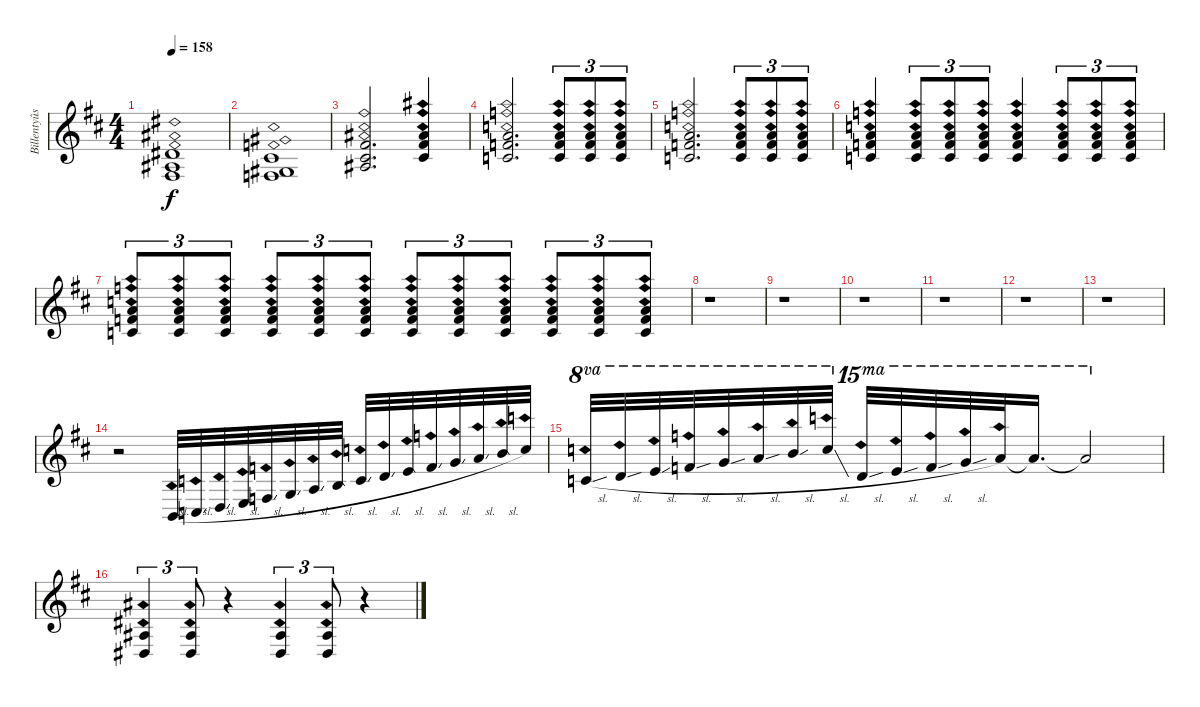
\track ("Billentyûs (Mats Olausson)" "Billentyûs") {instrument rockorgan}
\staff {score}
\tuning (E4 B3 G3 D3 A2 E2) {hide}
\ts (4 4)
\tempo 158
\clef g2
\ks d
(4.2{ph 12} 3.3{ph 12} 4.4{ph 12}).1{dy f} |
(2.2{ph 12} 1.3{ph 12} 3.4{ph 12}).1 |
(2.1{ph 12} 2.2{ph 12} 3.3{ph 12}).2{d} (6.1{ph 12} 7.2{ph 12} 6.3{ph 12}).4 |
(5.1{ph 12} 6.2{ph 12} 5.3{ph 12}).2{d} (5.1{ph 12} 6.2{ph 12} 5.3{ph 12}).8{tu (3 2)} (5.1{ph 12} 6.2{ph 12} 5.3{ph 12}).8{tu (3 2)} (5.1{ph 12} 6.2{ph 12} 5.3{ph 12}).8{tu (3 2)} |
(5.1{ph 12} 6.2{ph 12} 5.3{ph 12}).2{d} (5.1{ph 12} 6.2{ph 12} 5.3{ph 12}).8{tu (3 2)} (5.1{ph 12} 6.2{ph 12} 5.3{ph 12}).8{tu (3 2)} (5.1{ph 12} 6.2{ph 12} 5.3{ph 12}).8{tu (3 2)} |
(5.1{ph 12} 6.2{ph 12} 5.3{ph 12}).4 (5.1{ph 12} 6.2{ph 12} 5.3{ph 12}).8{tu (3 2)} (5.1{ph 12} 6.2{ph 12} 5.3{ph 12}).8{tu (3 2)} (5.1{ph 12} 6.2{ph 12} 5.3{ph 12}).8{tu (3 2)} (5.1{ph 12} 6.2{ph 12} 5.3{ph 12}).4 (5.1{ph 12} 6.2{ph 12} 5.3{ph 12}).8{tu (3 2)} (5.1{ph 12} 6.2{ph 12} 5.3{ph 12}).8{tu (3 2)} (5.1{ph 12} 6.2{ph 12} 5.3{ph 12}).8{tu (3 2)} |
(5.1{ph 12} 6.2{ph 12} 5.3{ph 12}).8{tu (3 2)} (5.1{ph 12} 6.2{ph 12} 5.3{ph 12}).8{tu (3 2)} (5.1{ph 12} 6.2{ph 12} 5.3{ph 12}).8{tu (3 2)} (5.1{ph 12} 6.2{ph 12} 5.3{ph 12}).8{tu (3 2)} (5.1{ph 12} 6.2{ph 12} 5.3{ph 12}).8{tu (3 2)} (5.1{ph 12} 6.2{ph 12} 5.3{ph 12}).8{tu (3 2)} (5.1{ph 12} 6.2{ph 12} 5.3{ph 12}).8{tu (3 2)} (5.1{ph 12} 6.2{ph 12} 5.3{ph 12}).8{tu (3 2)} (5.1{ph 12} 6.2{ph 12} 5.3{ph 12}).8{tu (3 2)} (5.1{ph 12} 6.2{ph 12} 5.3{ph 12}).8{tu (3 2)} (5.1{ph 12} 6.2{ph 12} 5.3{ph 12}).8{tu (3 2)} (5.1{ph 12} 6.2{ph 12} 5.3{ph 12}).8{tu (3 2)} |
r.1 |
r.1 |
r.1 |
r.1 |
r.1 |
r.1 |
r.2 2.5{ph 12 sl}.32 3.5{ph 12 sl}.32 5.5{ph 12 sl}.32 7.5{ph 12 sl}.32 8.5{ph 12 sl}.32 10.5{ph 12 sl}.32 12.5{ph 12 sl}.32 14.5{ph 12 sl}.32 15.5{ph 12 sl}.32 17.5{ph 12 sl}.32 19.5{ph 12 sl}.32 20.5{ph 12 sl}.32 22.5{ph 12 sl}.32 24.5{ph 12 sl}.32 26.5{ph 12 sl}.32 27.5{ph 12}.32 |
8.1{ph 12 sl}.32{ot 8va} 10.1{ph 12 sl}.32{ot 8va} 12.1{ph 12 sl}.32{ot 8va} 13.1{ph 12 sl}.32{ot 8va} 15.1{ph 12 sl}.32{ot 8va} 17.1{ph 12 sl}.32{ot 8va} 19.1{ph 12 sl}.32{ot 8va} 20.1{ph 12 sl}.32{ot 8va} 22.1{ph 12 sl}.32{ot 15ma} 24.1{ph 12 sl}.32{ot 15ma} 25.1{ph 12 sl}.32{ot 15ma} 27.1{ph 12 sl}.32{ot 15ma} 29.1{ph 12}.32{ot 15ma} 29.1{t}.16{d ot 15ma} 29.1{t}.2{ot 15ma} |
(3.3{ph 12} 1.4{ph 12}).4{tu (3 2)} (3.3{ph 12} 1.4{ph 12}).8{tu (3 2)} r.4 (3.3{ph 12} 1.4{ph 12}).4{tu (3 2)} (3.3{ph 12} 1.4{ph 12}).8{tu (3 2)} r.4
